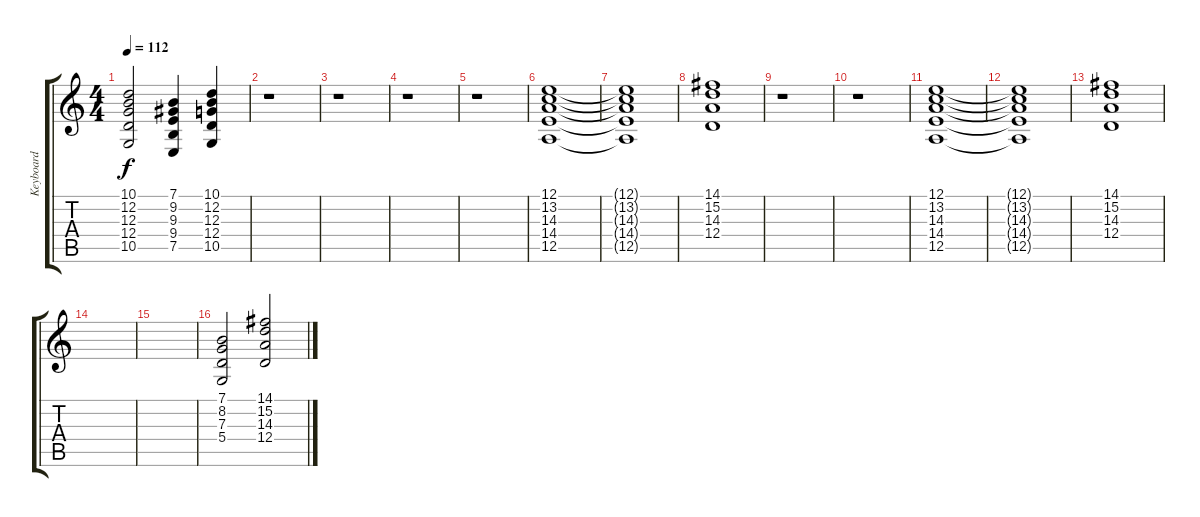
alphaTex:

\track ("Keyboard" "Keyboard") {instrument rockorgan}
\staff {score tabs}
\tuning (E4 B3 G3 D3 A2 E2) {hide}
\ts (4 4)
\tempo 112
\clef g2
\ks c
(10.1 12.2 12.3 12.4 10.5).2{dy f} (7.1 9.2 9.3 9.4 7.5).4 (10.1 12.2 12.3 12.4 10.5).4 |
r.1 |
r.1 |
r.1 |
r.1 |
(12.1 13.2 14.3 14.4 12.5).1 |
(12.1{t} 13.2{t} 14.3{t} 14.4{t} 12.5{t}).1 |
(14.1 15.2 14.3 12.4).1 |
r.1 |
r.1 |
(12.1 13.2 14.3 14.4 12.5).1 |
(12.1{t} 13.2{t} 14.3{t} 14.4{t} 12.5{t}).1 |
(14.1 15.2 14.3 12.4).1 |
|
|
(7.1 8.2 7.3 5.4).2 (14.1 15.2 14.3 12.4).2
